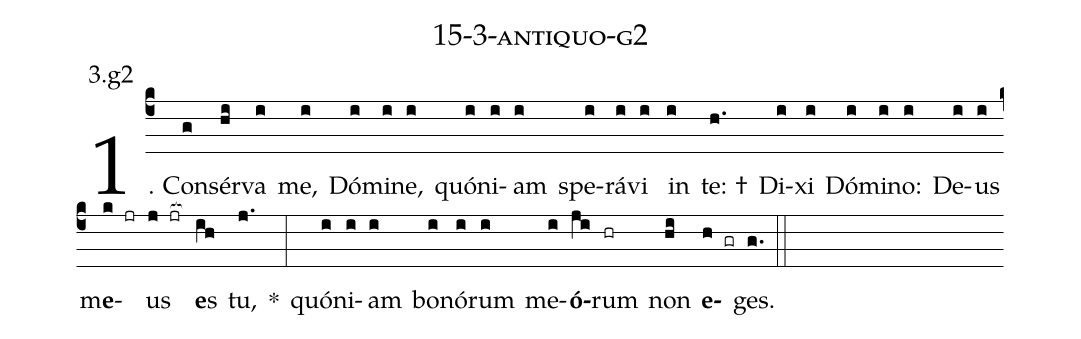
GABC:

name: 15-3-antiquo-g2;
annotation: 3.g2;
%%
(c4)1. Con(g)sér(hi)va(i) me,(i) Dó(i)mi(i)ne,(i) quón(i)i(i)am(i) spe(i)rá(i)vi(i) in(i) te: †(h.) Di(i)xi(i) Dó(i)mi(i)no:(i) De(i)us(i) m<b>e</b>(k jr)us(j jr[ocb:1{]) <b>e</b>s(ih[ocb:0}]) tu,(j.) *(:) quón(i)i(i)am(i) bo(i)nó(i)rum(i) me(i)<b>ó</b>(ji)rum(hr) non(hi) <b>e</b>(h gr)ges.(g.) (::)
